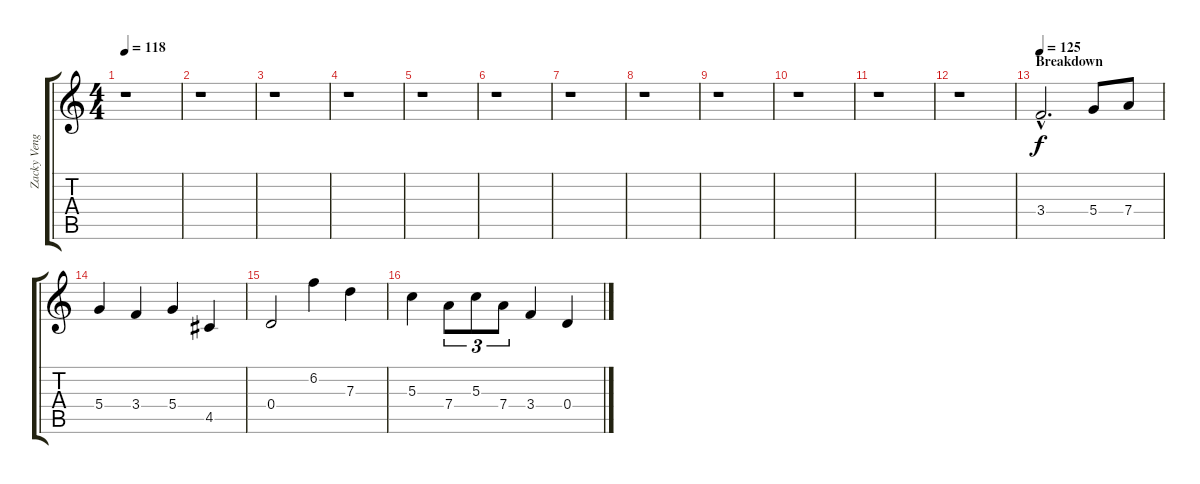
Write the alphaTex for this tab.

\track ("Zacky Vengence" "Zacky Veng") {instrument distortionguitar}
\staff {score tabs}
\tuning (E4 B3 G3 D3 A2 D2) {hide}
\ts (4 4)
\tempo 118
\clef g2
\ks c
r.1{dy f} |
r.1 |
r.1 |
r.1 |
r.1 |
r.1 |
r.1 |
r.1 |
r.1 |
r.1 |
r.1 |
r.1 |
\section ("" "Breakdown")
\tempo 125
3.4{hac}.2{d} 5.4.8 7.4.8 |
5.4.4 3.4.4 5.4.4 4.5.4 |
0.4.2 6.2.4 7.3.4 |
5.3.4 7.4.8{tu (3 2)} 5.3.8{tu (3 2)} 7.4.8{tu (3 2)} 3.4.4 0.4.4
